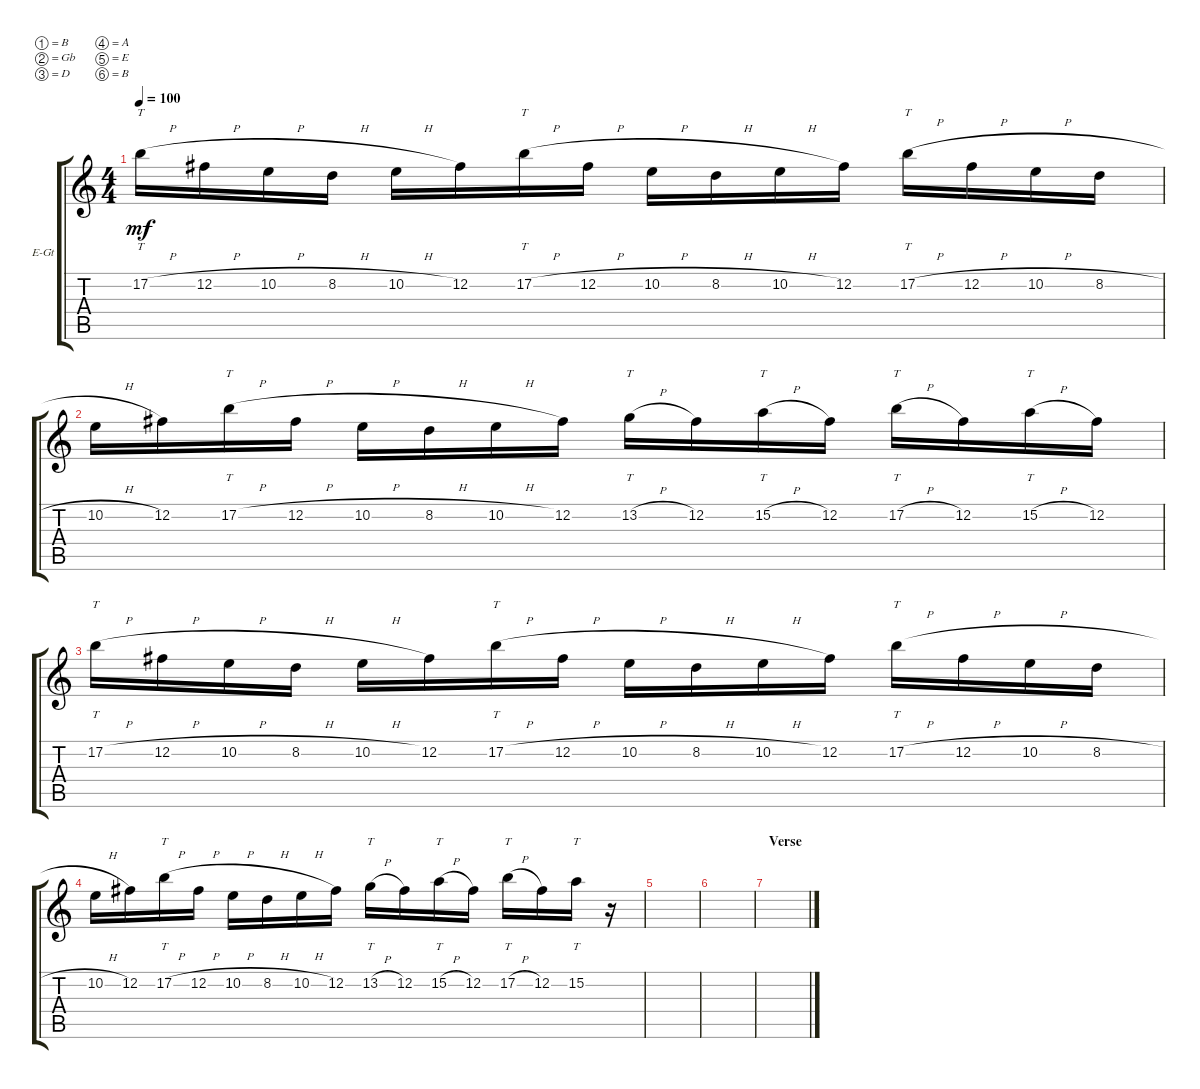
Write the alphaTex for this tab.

\bracketExtendMode groupsimilarinstruments
\firstSystemTrackNameOrientation horizontal
\otherSystemsTrackNameOrientation horizontal
\track ("Lead Guitar 2" "E-Gt") {instrument overdrivenguitar}
\staff {score tabs}
\tuning (B3 Gb3 D3 A2 E2 B1)
\ts (4 4)
\tempo 100
\clef g2
\ks c
17.2{h}.16{tt dy mf} 12.2{h}.16 10.2{h}.16 8.2{h}.16 10.2{h}.16 12.2.16 17.2{h}.16{tt} 12.2{h}.16 10.2{h}.16 8.2{h}.16 10.2{h}.16 12.2.16 17.2{h}.16{tt} 12.2{h}.16 10.2{h}.16 8.2{h}.16 |
10.2{h}.16 12.2.16 17.2{h}.16{tt} 12.2{h}.16 10.2{h}.16 8.2{h}.16 10.2{h}.16 12.2.16 13.2{h}.16{tt} 12.2.16 15.2{h}.16{tt} 12.2.16 17.2{h}.16{tt} 12.2.16 15.2{h}.16{tt} 12.2.16 |
17.2{h}.16{tt} 12.2{h}.16 10.2{h}.16 8.2{h}.16 10.2{h}.16 12.2.16 17.2{h}.16{tt} 12.2{h}.16 10.2{h}.16 8.2{h}.16 10.2{h}.16 12.2.16 17.2{h}.16{tt} 12.2{h}.16 10.2{h}.16 8.2{h}.16 |
10.2{h}.16 12.2.16 17.2{h}.16{tt} 12.2{h}.16 10.2{h}.16 8.2{h}.16 10.2{h}.16 12.2.16 13.2{h}.16{tt} 12.2.16 15.2{h}.16{tt} 12.2.16 17.2{h}.16{tt} 12.2.16 15.2.16{tt} r.16 |
|
|
\section ("" "Verse")
